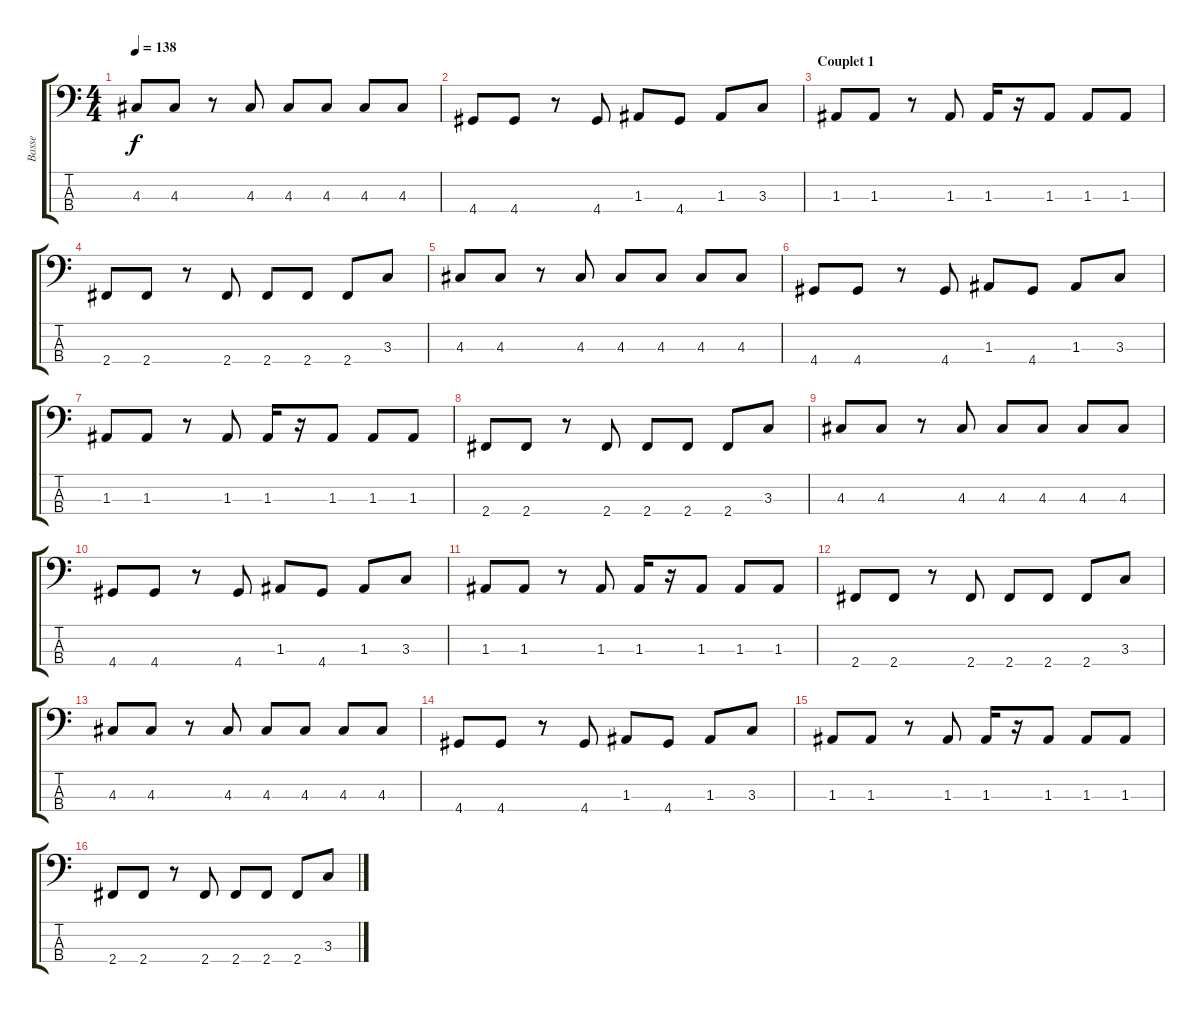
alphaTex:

\track ("Basse" "Basse") {instrument electricbassfinger}
\staff {score tabs}
\tuning (G2 D2 A1 E1) {hide}
\ts (4 4)
\tempo 138
\clef f4
\ks c
4.3.8{dy f} 4.3.8 r.8 4.3.8 4.3.8 4.3.8 4.3.8 4.3.8 |
4.4.8 4.4.8 r.8 4.4.8 1.3.8 4.4.8 1.3.8 3.3.8 |
\section ("" "Couplet 1")
1.3.8 1.3.8 r.8 1.3.8 1.3.16 r.16 1.3.8 1.3.8 1.3.8 |
2.4.8 2.4.8 r.8 2.4.8 2.4.8 2.4.8 2.4.8 3.3.8 |
4.3.8 4.3.8 r.8 4.3.8 4.3.8 4.3.8 4.3.8 4.3.8 |
4.4.8 4.4.8 r.8 4.4.8 1.3.8 4.4.8 1.3.8 3.3.8 |
1.3.8 1.3.8 r.8 1.3.8 1.3.16 r.16 1.3.8 1.3.8 1.3.8 |
2.4.8 2.4.8 r.8 2.4.8 2.4.8 2.4.8 2.4.8 3.3.8 |
4.3.8 4.3.8 r.8 4.3.8 4.3.8 4.3.8 4.3.8 4.3.8 |
4.4.8 4.4.8 r.8 4.4.8 1.3.8 4.4.8 1.3.8 3.3.8 |
1.3.8 1.3.8 r.8 1.3.8 1.3.16 r.16 1.3.8 1.3.8 1.3.8 |
2.4.8 2.4.8 r.8 2.4.8 2.4.8 2.4.8 2.4.8 3.3.8 |
4.3.8 4.3.8 r.8 4.3.8 4.3.8 4.3.8 4.3.8 4.3.8 |
4.4.8 4.4.8 r.8 4.4.8 1.3.8 4.4.8 1.3.8 3.3.8 |
1.3.8 1.3.8 r.8 1.3.8 1.3.16 r.16 1.3.8 1.3.8 1.3.8 |
2.4.8 2.4.8 r.8 2.4.8 2.4.8 2.4.8 2.4.8 3.3.8
